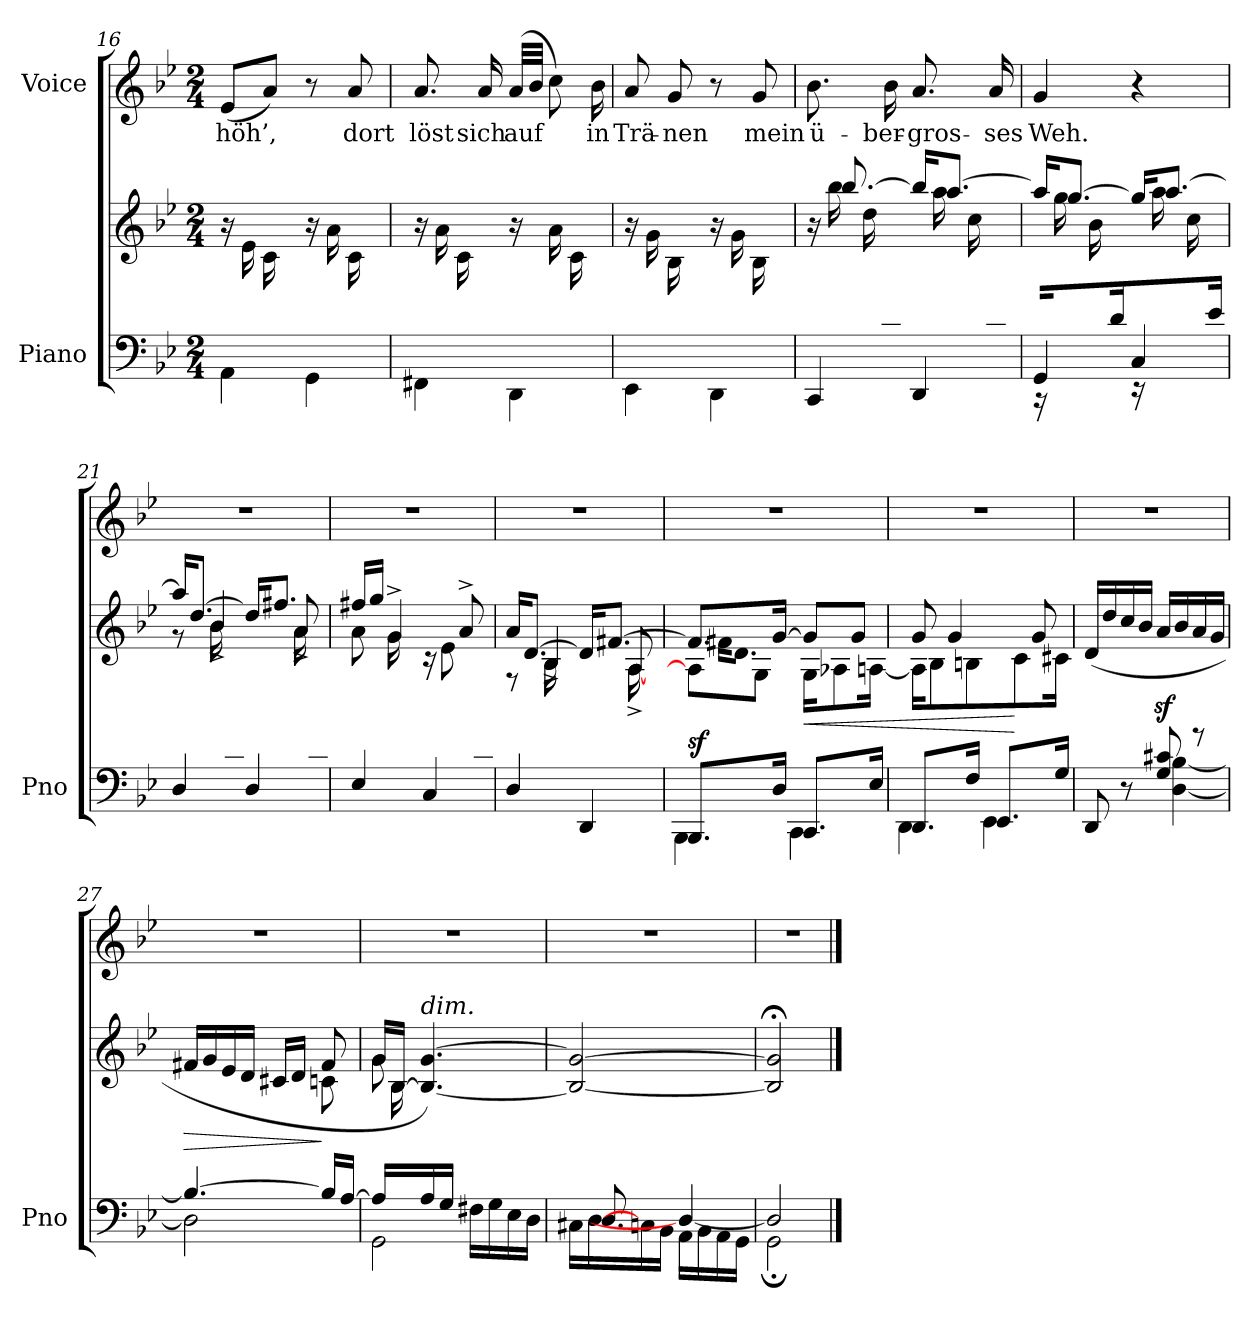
**kern	**kern	**dynam	**kern	**text
*part2	*part2	*part2	*part1	*part1
*staff3	*staff2	*staff2/3	*staff1	*staff1
*I"Piano	*	*	*I"Voice	*
*I'Pno	*	*	*	*
*clefF4	*clefG2	*	*clefG2	*
*k[b-e-]	*k[b-e-]	*	*k[b-e-]	*
*M2/4	*M2/4	*	*M2/4	*
=16	=16	=16	=16	=16
*^	*	*	*	*
!	!	!	!	!	!LO:LY:b
8.ryy	4AA\	16r	.	(8e-/L	-höh’,
.	.	16e-\LL	.	.	.
.	.	16c\	.	8a/J)	.
16G/JJ	.	16ryy	.	.	.
8.ryy	4GG\	16r	.	8r	.
.	.	16a\LL	.	.	.
!	!	!	!	!	!LO:LY:b
.	.	16c\	.	8a/	dort
16E-/JJ	.	16ryy	.	.	.
!!LO:LB:g=z
=17	=17	=17	=17	=17	=17
!	!	!	!	!	!LO:LY:b
8.ryy	4FF#X\	16r	.	8.a/	löst
.	.	16a\LL	.	.	.
.	.	16c\	.	.	.
!	!	!	!	!	!LO:LY:b
16D/JJ	.	16ryy	.	16a/	sich
!	!	!	!	!	!LO:LY:b
8.ryy	4DD\	16r	.	(32a/LLL	auf
.	.	.	.	32b-/JJJ	.
.	.	16a\LL	.	8cc\)	.
.	.	16c\	.	.	.
!	!	!	!	!	!LO:LY:b
16F#X/JJ	.	16ryy	.	16b-\	in
=18	=18	=18	=18	=18	=18
!	!	!	!	!	!LO:LY:b
8.ryy	4EE-\	16r	.	8a/	Trä-
.	.	16g\LL	.	.	.
!	!	!	!	!	!LO:LY:b
.	.	16B-\	.	8g/	-nen
16G/JJ	.	16ryy	.	.	.
8.ryy	4DD\	16r	.	8r	.
.	.	16g\LL	.	.	.
!	!	!	!	!	!LO:LY:b
.	.	16B-\	.	8g/	mein
16G/JJ	.	16ryy	.	.	.
=19	=19	=19	=19	=19	=19
*	*	*^	*	*	*
!	!	!	!	!	!	!LO:LY:b
4CC/	8.ryy	16r	16ryy	.	8.b-\	ü-
.	.	[>8.bb-/	16bb-\LL	.	.	.
.	.	.	16dd\	.	.	.
!	!	!	!	!	!	!LO:LY:b
.	16d/JJ	.	8ryy	.	16b-\	-ber-
!	!	!	!	!	!	!LO:LY:b
4DD/	16r	16bb-/KL]	.	.	8.a/	-gros-
.	8ryy	[>8.aa/J	16aa\LL	.	.	.
.	.	.	16cc\	.	.	.
!	!	!	!	!	!	!LO:LY:b
.	16d/JJ	.	16ryy	.	16a/	-ses
=20	=20	=20	=20	=20	=20	=20
!	!	!	!	!	!	!LO:LY:b
4GG/	16r	16aa/KL]	16ryy	.	4g/	Weh.
.	8ryy	[>8.gg/J	16gg\LL	.	.	.
.	.	.	16b-\	.	.	.
.	16d/JJ	.	8ryy	.	.	.
4C/	16r	16gg/KL]	.	.	4r	.
.	8ryy	[8.aa/J	16aa\LL	.	.	.
.	.	.	16cc\	.	.	.
.	16e-/JJ	.	16ryy	.	.	.
!!LO:LB:g=z
=21	=21	=21	=21	=21	=21	=21
*	*	*	*^	*	*	*
4D/	8.ryy	16aa/KL]	8r	8ryy	.	2r	.
.	.	[8.dd/J	.	.	.	.	.
.	.	.	4b-^/	16b-\LL	.	.	.
.	16d/JJ	.	.	8.ryy	.	.	.
4D/	8.ryy	16dd/KL]	.	.	.	.	.
.	.	8.ff#X/J	.	.	.	.	.
.	.	.	8a^/	16a\LL	.	.	.
.	16c/JJ	.	.	16ryy	.	.	.
=22	=22	=22	=22	=22	=22	=22	=22
*	*^	*	*	*	*	*	*
4..ryy	4E-/	8.ryy	16ff#X/LL	8a\	8ryy	.	2r	.
.	.	.	16gg/JJ	.	.	.	.	.
.	.	.	4g^/	8ryy	16g\LL	.	.	.
.	.	16B-/JJ	.	.	4ryy	.	.	.
.	4C/	4ryy	.	16r	.	.	.	.
.	.	.	.	8e-\L	.	.	.	.
.	.	.	8a^/	.	.	.	.	.
16c/Jk	.	.	.	16ryy	16ryy	.	.	.
=23	=23	=23	=23	=23	=23	=23	=23	=23
*	*	*	*	*	*^	*	*	*
4..ryy	4D/	8.ryy	16a/KL	8r	4ryy	8ryy	.	2r	.
.	.	.	[8.d/J	.	.	.	.	.	.
.	.	.	.	4B-^/	.	16B-\LL	.	.	.
.	.	16G/JJ	.	.	.	4ryy	.	.	.
.	4DD/	4ryy	16d/KL]	.	8ryy	.	.	.	.
.	.	.	[8.f#X/J	.	.	.	.	.	.
.	.	.	.	[16A^>\LL	8A/	.	.	.	.
16D/JJ	.	.	.	16ryy	.	16ryy	.	.	.
*	*v	*v	*	*	*	*	*	*	*
=24	=24	=24	=24	=24	=24	=24	=24	=24
!	!	!	!	!LO:N:head=solid	!	!LO:DY:a=2	!	!
*	*	*	*	*v	*v	*	*	*
8.BBB-/L	4BBB-\	8.f#/L]	8A\L]	16f#X\KL	sf	2r	.
.	.	.	.	8.d\J	.	.	.
.	.	.	8G\J	.	.	.	.
16D/Jk	.	[>16g/Jk	.	.	.	.	.
!	!	!	!	!	!LO:HP:b	!	!
8.CC/L	4CC\	8g/L]	16G\KL	4ryy	<	.	.
.	.	.	8A-X\	.	.	.	.
.	.	8g/J	.	.	.	.	.
16E-/Jk	.	.	[16An\Jk	.	.	.	.
*	*	*	*v	*v	*	*	*
=25	=25	=25	=25	=25	=25	=25
8.DD/L	4DD\	8g/	16A\KL]	.	2r	.
.	.	.	8B-\	.	.	.
.	.	4g/	.	.	.	.
16F/Jk	.	.	8Bn\	.	.	.
8.EE-/L	4EE-\	.	.	.	.	.
.	.	.	8c\	[	.	.
.	.	8g/	.	.	.	.
16G/Jk	.	.	16c#X\Jk	.	.	.
*	*	*v	*v	*	*	*
!!LO:LB:g=z
=26	=26	=26	=26	=26	=26
8DD/	4ryy	(16d/LL	.	2r	.
.	.	16dd/	.	.	.
8r	.	16cc/	.	.	.
.	.	16b-/JJ	.	.	.
8G/ 8c#X/	[4D\ [4B-\	16az</LL	.	.	.
.	.	16b-/	.	.	.
8r	.	16a/	.	.	.
.	.	16g/JJ	.	.	.
=27	=27	=27	=27	=27	=27
!	!	!	!LO:HP:b	!	!
*	*	*^	*	*	*
4.B-/_	2D\]	16f#X/LL	4.ryy	>	2r	.
.	.	16g/	.	.	.	.
.	.	16e-/	.	.	.	.
.	.	16d/JJ	.	.	.	.
.	.	16c#X/LL	.	.	.	.
.	.	16d/JJ	.	.	.	.
16B-/LL]	.	8f#/	8cn\	]	.	.
[16A/JJ	.	.	.	.	.	.
=28	=28	=28	=28	=28	=28	=28
*	*	*	*^	*	*	*
16A/LL]	2GG\	16g/LL	8g\	16ryy	.	2r	.
16ryy	.	[16B-/JJ	.	16B-\	.	.	.
!	!	!LO:TX:a:i:t=dim.	!	!	!	!	!
16A/	.	4.B-/_ [4.g/)	4.ryy	4.ryy	.	.	.
16G/JJ	.	.	.	.	.	.	.
16F#X\LL	.	.	.	.	.	.	.
16G\	.	.	.	.	.	.	.
16E-\	.	.	.	.	.	.	.
16D\JJ	.	.	.	.	.	.	.
*	*	*v	*v	*v	*	*	*
=29	=29	=29	=29	=29	=29
16C#X\LL	16ryy	2B-/_ 2g/_	.	2r	.
[>16D\	8.D/	.	.	.	.
16Cn\	.	.	.	.	.
16BB-\JJ	.	.	.	.	.
16AA\LL	4D/_	.	.	.	.
16BB-\	.	.	.	.	.
16AA\	.	.	.	.	.
16GG\JJ	.	.	.	.	.
=30	=30	=30	=30	=30	=30
2D/]	2GG;\	2B-/];< 2g/];<	.	2r	.
*v	*v	*	*	*	*
==	==	==	==	==
*-	*-	*-	*-	*-
